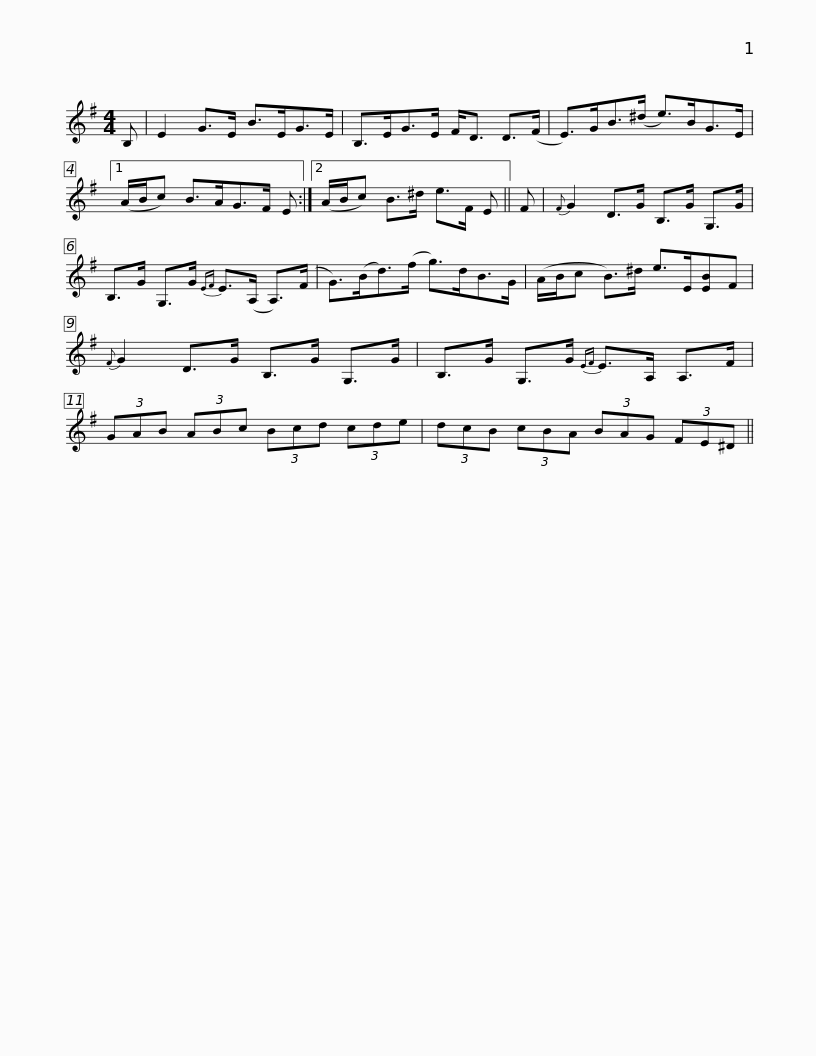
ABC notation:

X:1
L:1/8
M:4/4
I:linebreak $
K:Emin
V:1 treble
V:1
 B, | E2 G>E B>EG>E | B,>EG>E F<D D>(F | E>)GB>(^d e>)BG>E |1 (A/B/c) B>AG>F E :|2$ %5
 (A/B/c) B>^d e>F E || F |{F} G2 D>G B,>G G,>G | B,>G G,>G{EF} E>(A, A,>)(F | G>)(Bd>)(f g>)dB>G |$ %10
 (A/B/c B>)^d e>E[EB]F |{F} G2 D>G B,>G G,>G | B,>G G,>G{EF} E>A, A,>F | (3GAB (3ABc (3Bcd (3cde |$ (3dcB (3cBA (3BAG (3FE^D || %15
